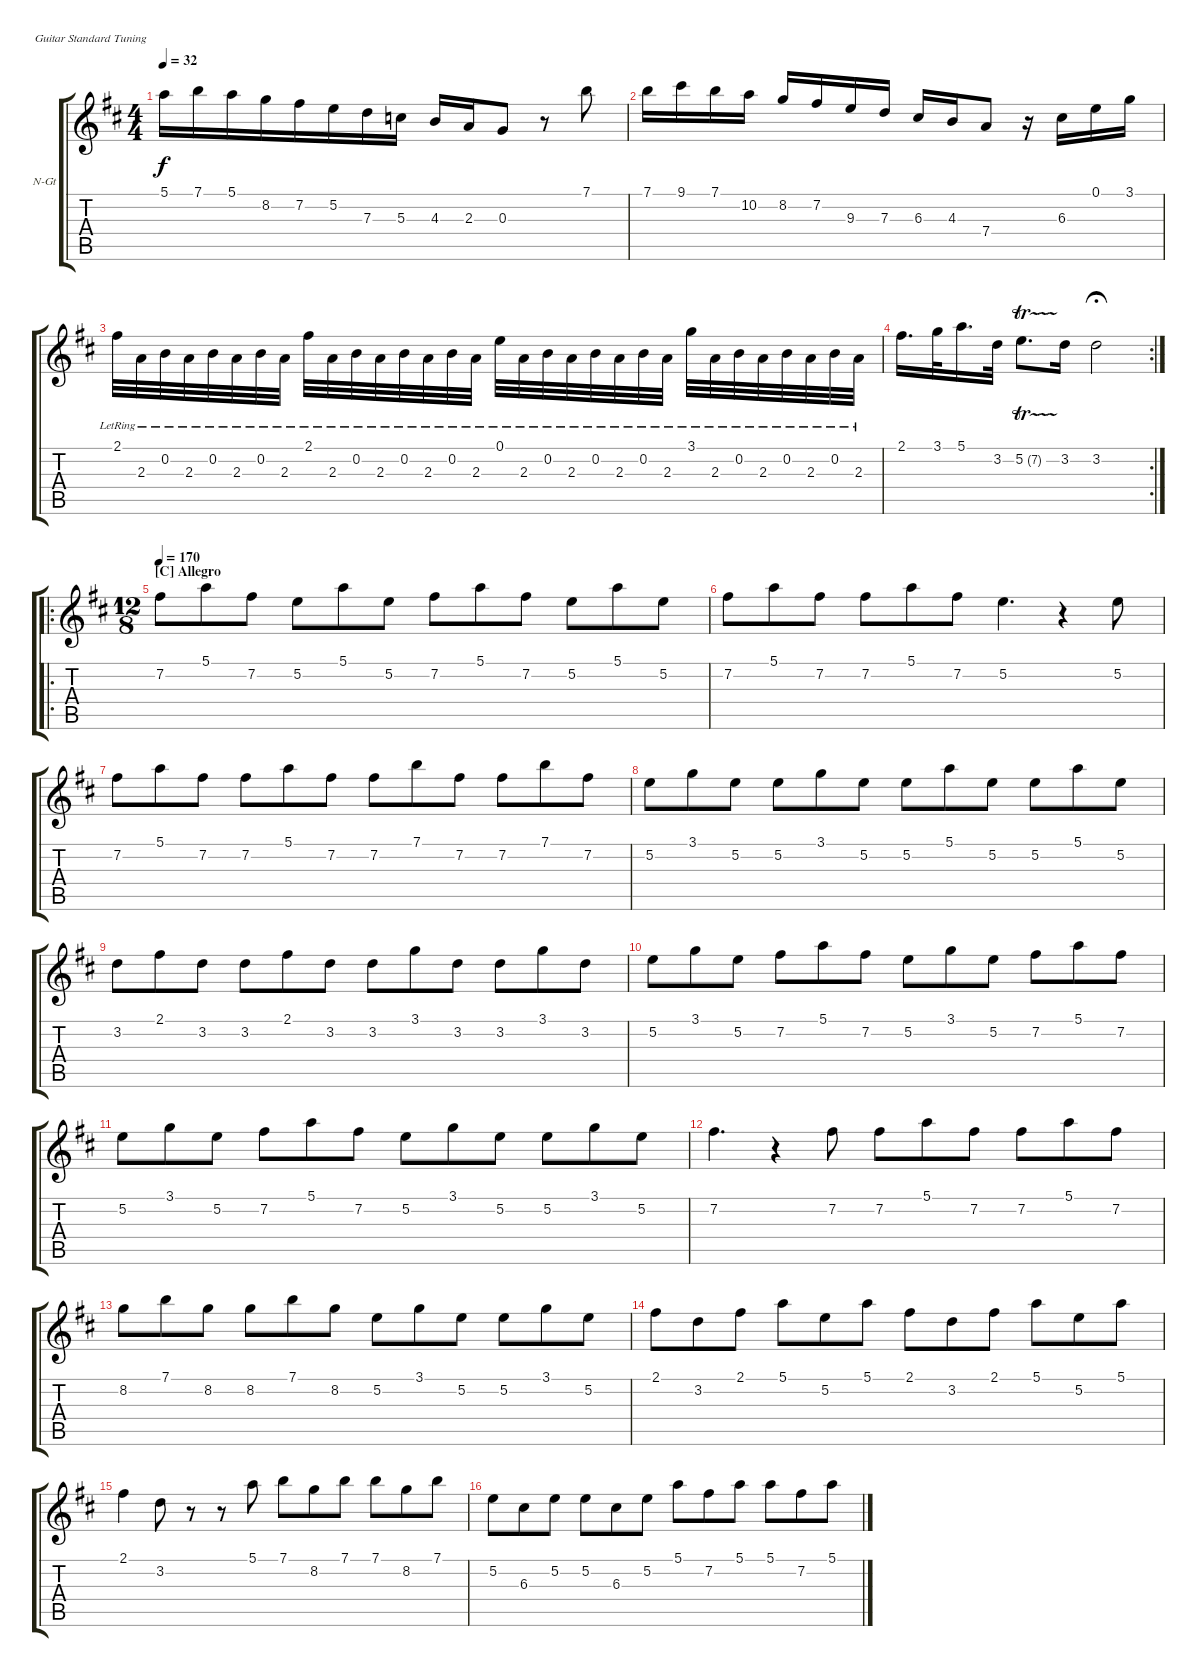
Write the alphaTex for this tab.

\defaultSystemsLayout 4
\bracketExtendMode groupsimilarinstruments
\firstSystemTrackNameOrientation horizontal
\otherSystemsTrackNameOrientation horizontal
\track ("Nylon Guitar" "N-Gt") {instrument acousticguitarnylon}
\staff {score tabs}
\tuning (E4 B3 G3 D3 A2 E2)
\ts (4 4)
\tempo 32
\clef g2
\ks d
5.1.16{dy f beam merge} 7.1.16{beam merge} 5.1.16{beam merge} 8.2.16{beam merge} 7.2.16{beam merge} 5.2.16{beam merge} 7.3.16{beam merge} 5.3.16 4.3.16 2.3.16 0.3.8 r.8 7.1.8 |
7.1.16 9.1.16 7.1.16 10.2.16 8.2.16 7.2.16 9.3.16 7.3.16 6.3.16{beam invert} 4.3.16 7.4.8 r.16 6.3.16 0.1.16 3.1.16 |
2.1{lr}.32 2.3{lr}.32 0.2{lr}.32 2.3{lr}.32 0.2{lr}.32 2.3{lr}.32 0.2{lr}.32 2.3{lr}.32 2.1{lr}.32 2.3{lr}.32 0.2{lr}.32 2.3{lr}.32 0.2{lr}.32 2.3{lr}.32 0.2{lr}.32 2.3{lr}.32 0.1{lr}.32 2.3{lr}.32 0.2{lr}.32 2.3{lr}.32 0.2{lr}.32 2.3{lr}.32 0.2{lr}.32 2.3{lr}.32 3.1{lr}.32 2.3{lr}.32 0.2{lr}.32 2.3{lr}.32 0.2{lr}.32 2.3{lr}.32 0.2{lr}.32 2.3{lr}.32 |
\rc 2
2.1.16{d} 3.1.32 5.1.16{d} 3.2.32 5.2{tr (7 16)}.8{d} 3.2.16 3.2.2{fermata (medium 0.5)} |
\ro
\ts (12 8)
\section ("C" "Allegro")
\tempo 170
7.2.8 5.1.8 7.2.8 5.2.8 5.1.8 5.2.8 7.2.8 5.1.8 7.2.8 5.2.8 5.1.8 5.2.8 |
7.2.8 5.1.8 7.2.8 7.2.8 5.1.8 7.2.8 5.2.4{d} r.4 5.2.8 |
7.2.8 5.1.8 7.2.8 7.2.8 5.1.8 7.2.8 7.2.8 7.1.8 7.2.8 7.2.8 7.1.8 7.2.8 |
5.2.8 3.1.8 5.2.8 5.2.8 3.1.8 5.2.8 5.2.8 5.1.8 5.2.8 5.2.8 5.1.8 5.2.8 |
3.2.8 2.1.8 3.2.8 3.2.8 2.1.8 3.2.8 3.2.8 3.1.8 3.2.8 3.2.8 3.1.8 3.2.8 |
5.2.8 3.1.8 5.2.8 7.2.8 5.1.8 7.2.8 5.2.8 3.1.8 5.2.8 7.2.8 5.1.8 7.2.8 |
5.2.8 3.1.8 5.2.8 7.2.8 5.1.8 7.2.8 5.2.8 3.1.8 5.2.8 5.2.8 3.1.8 5.2.8 |
7.2.4{d} r.4 7.2.8 7.2.8 5.1.8 7.2.8 7.2.8 5.1.8 7.2.8 |
8.2.8 7.1.8 8.2.8 8.2.8 7.1.8 8.2.8 5.2.8 3.1.8 5.2.8 5.2.8 3.1.8 5.2.8 |
2.1.8 3.2.8 2.1.8 5.1.8 5.2.8 5.1.8 2.1.8 3.2.8 2.1.8 5.1.8 5.2.8 5.1.8 |
2.1.4 3.2.8 r.8 r.8 5.1.8 7.1.8 8.2.8 7.1.8 7.1.8 8.2.8 7.1.8 |
5.2.8 6.3.8 5.2.8 5.2.8 6.3.8 5.2.8 5.1.8 7.2.8 5.1.8 5.1.8 7.2.8 5.1.8
